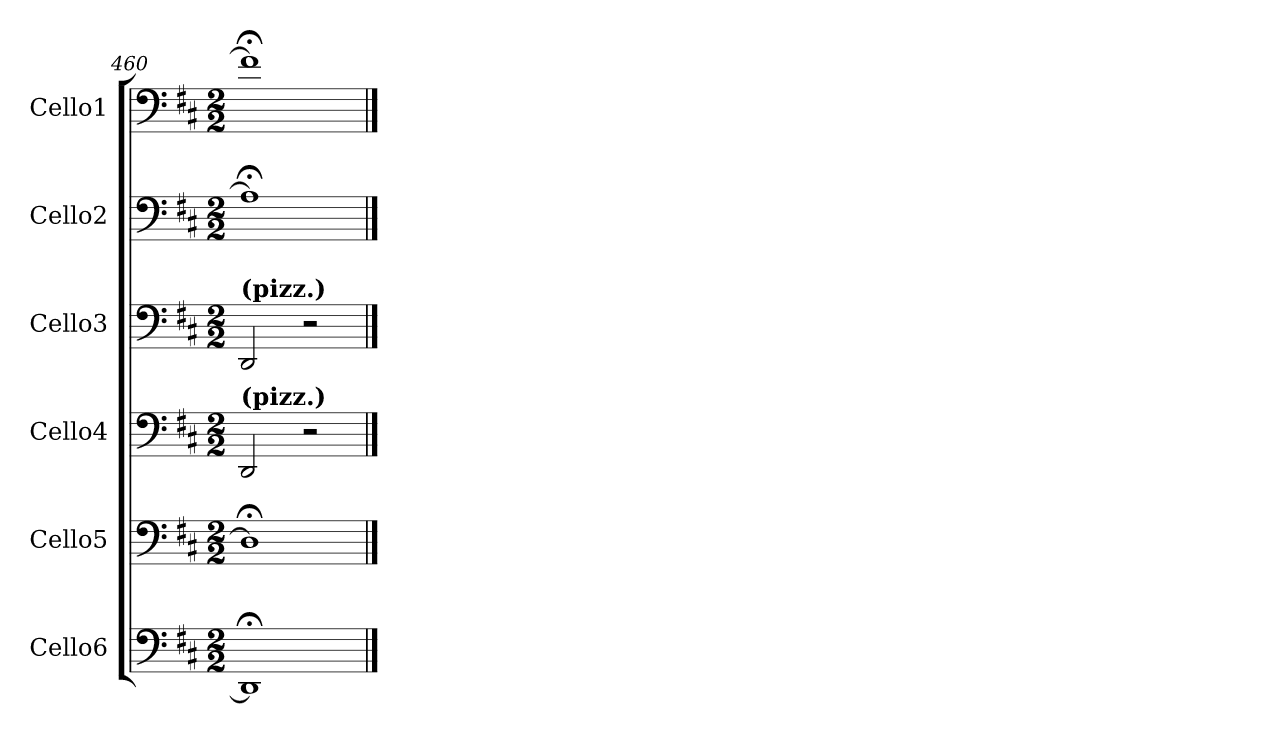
**kern	**kern	**kern	**kern	**kern	**kern
*part6	*part5	*part4	*part3	*part2	*part1
*staff6	*staff5	*staff4	*staff3	*staff2	*staff1
*I"Cello6	*I"Cello5	*I"Cello4	*I"Cello3	*I"Cello2	*I"Cello1
*clefF4	*clefF4	*clefF4	*clefF4	*clefF4	*clefF4
*k[f#c#]	*k[f#c#]	*k[f#c#]	*k[f#c#]	*k[f#c#]	*k[f#c#]
*D:	*D:	*D:	*D:	*D:	*D:
*M2/2	*M2/2	*M2/2	*M2/2	*M2/2	*M2/2
=460	=460	=460	=460	=460	=460
!	!	!	!LO:TX:a:B:t=(pizz.)	!	!
!	!	!LO:TX:a:B:t=(pizz.)	!	!	!
1DD;<]	1D;<]	2DD/	2DD/	1A;<]	1f#;<]
.	.	2r	2r	.	.
==	==	==	==	==	==
*-	*-	*-	*-	*-	*-
